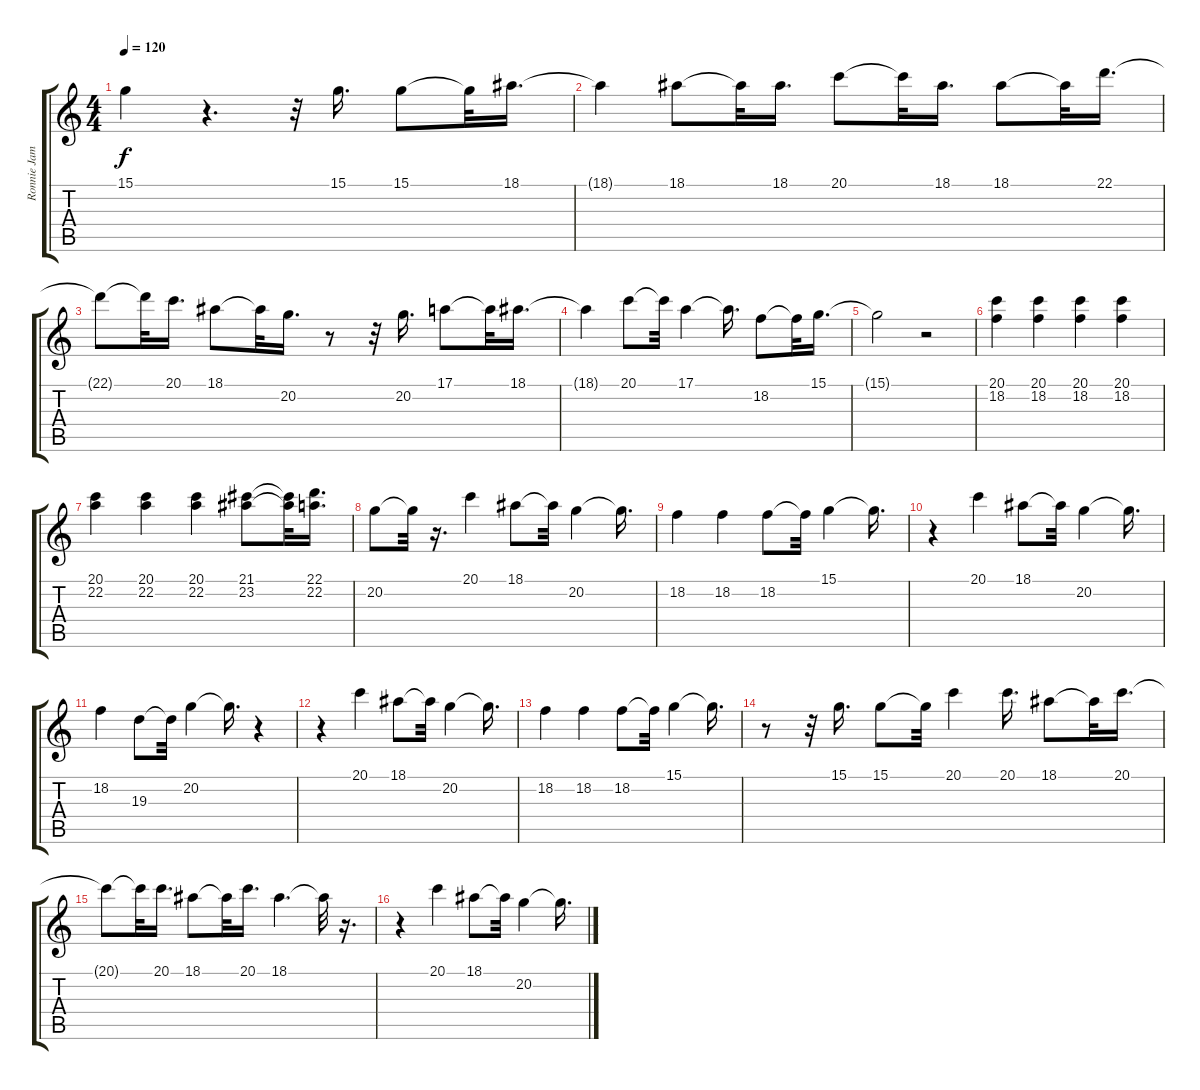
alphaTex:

\track ("Ronnie James Dio" "Ronnie Jam") {instrument choiraahs}
\staff {score tabs}
\tuning (E4 B3 G3 D3 A2 E2) {hide}
\ts (4 4)
\tempo 120
\clef g2
\ks c
15.1{t}.4{dy f} r.4{d} r.32 15.1.16{d} 15.1.8 15.1{t}.32 18.1.16{d} |
18.1{t}.4 18.1.8 18.1{t}.32 18.1.16{d} 20.1.8 20.1{t}.32 18.1.16{d} 18.1.8 18.1{t}.32 22.1.16{d} |
22.1{t}.8 22.1{t}.32 20.1.16{d} 18.1.8 18.1{t}.32 20.2.16{d} r.8 r.32 20.2.16{d} 17.1.8 17.1{t}.32 18.1.16{d} |
18.1{t}.4 20.1.8 20.1{t}.32 17.1.4 17.1{t}.16{d} 18.2.8 18.2{t}.32 15.1.16{d} |
15.1{t}.2 r.2 |
(20.1 18.2).4 (20.1 18.2).4 (20.1 18.2).4 (20.1 18.2).4 |
(20.1 22.2).4 (20.1 22.2).4 (20.1 22.2).4 (21.1 23.2).8 (21.1{t} 23.2{t}).32 (22.1 22.2).16{d} |
20.2.8 20.2{t}.32 r.16{d} 20.1.4 18.1.8 18.1{t}.32 20.2.4 20.2{t}.16{d} |
18.2.4 18.2.4 18.2.8 18.2{t}.32 15.1.4 15.1{t}.16{d} |
r.4 20.1.4 18.1.8 18.1{t}.32 20.2.4 20.2{t}.16{d} |
18.2.4 19.3.8 19.3{t}.32 20.2.4 20.2{t}.16{d} r.4 |
r.4 20.1.4 18.1.8 18.1{t}.32 20.2.4 20.2{t}.16{d} |
18.2.4 18.2.4 18.2.8 18.2{t}.32 15.1.4 15.1{t}.16{d} |
r.8 r.32 15.1.16{d} 15.1.8 15.1{t}.32 20.1.4 20.1.16{d} 18.1.8 18.1{t}.32 20.1.16{d} |
20.1{t}.8 20.1{t}.32 20.1.16{d} 18.1.8 18.1{t}.32 20.1.16{d} 18.1.4{d} 18.1{t}.32 r.16{d} |
r.4 20.1.4 18.1.8 18.1{t}.32 20.2.4 20.2{t}.16{d}
